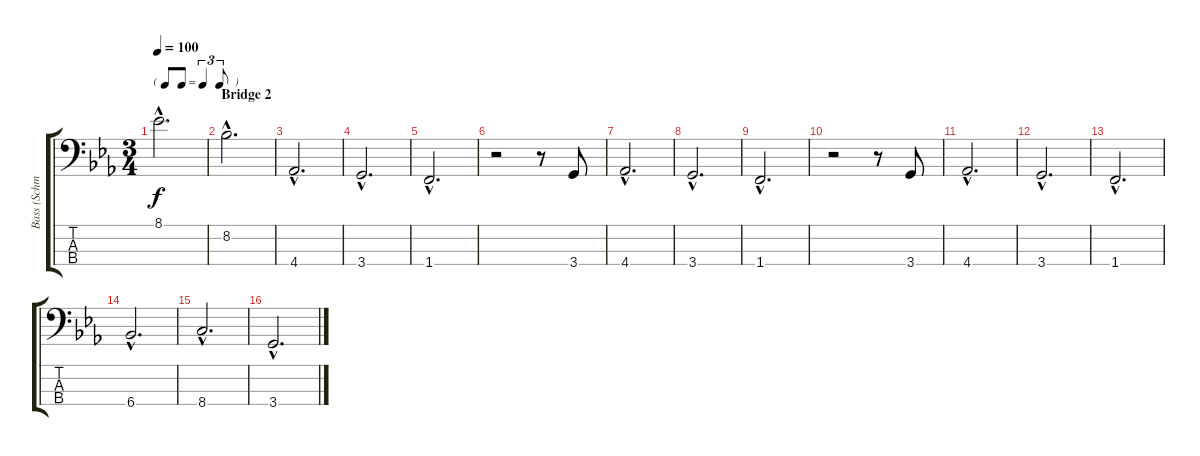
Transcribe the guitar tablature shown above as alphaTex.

\track ("Bass (Schmit)" "Bass (Schm") {instrument fretlessbass}
\staff {score tabs}
\tuning (G2 D2 A1 E1) {hide}
\ts (3 4)
\tf triplet8th
\tempo 100
\clef f4
\ks eb
8.1{hac}.2{d dy f} |
\section ("" "Bridge 2")
8.2{hac}.2{d} |
4.4{hac}.2{d} |
3.4{hac}.2{d} |
1.4{hac}.2{d} |
r.2 r.8 3.4.8 |
4.4{hac}.2{d} |
3.4{hac}.2{d} |
1.4{hac}.2{d} |
r.2 r.8 3.4.8 |
4.4{hac}.2{d} |
3.4{hac}.2{d} |
1.4{hac}.2{d} |
6.4{hac}.2{d} |
8.4{hac}.2{d} |
3.4{hac}.2{d}
